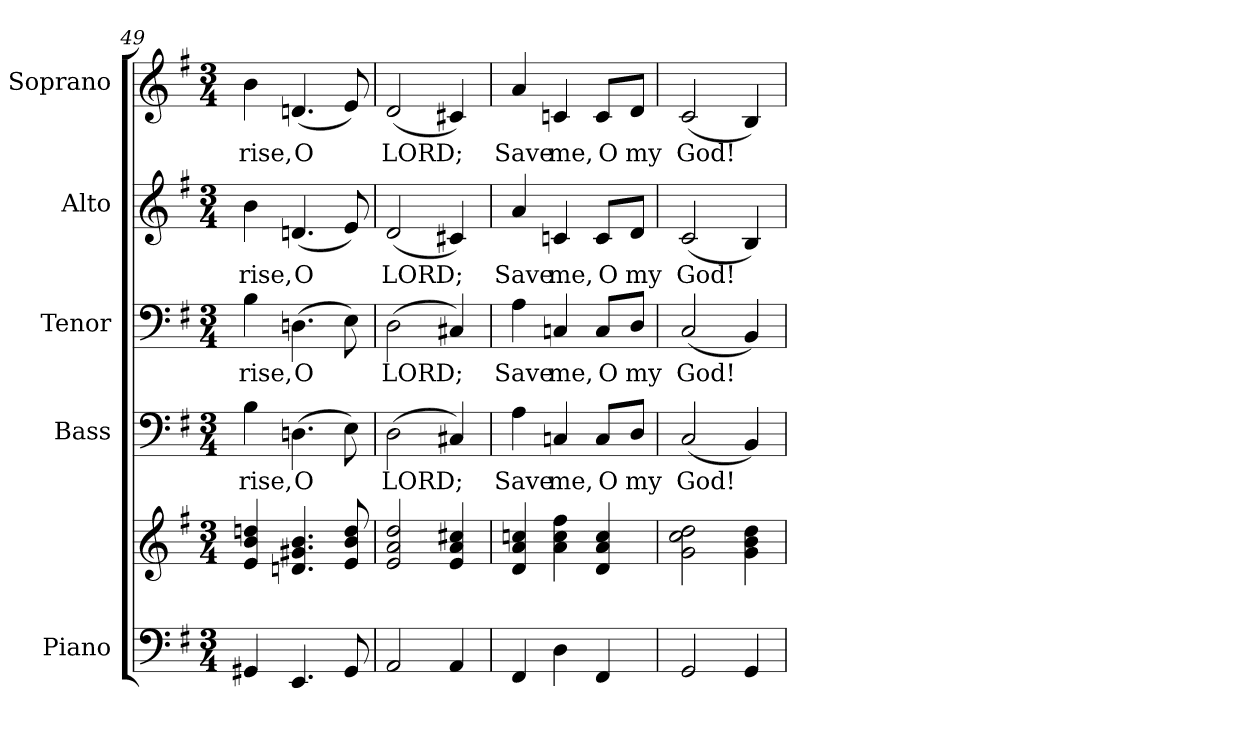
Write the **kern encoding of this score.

**kern	**kern	**kern	**text	**kern	**text	**kern	**text	**kern	**text
*part5	*part5	*part4	*part4	*part3	*part3	*part2	*part2	*part1	*part1
*staff6	*staff5	*staff4	*staff4	*staff3	*staff3	*staff2	*staff2	*staff1	*staff1
*I"Piano	*	*I"Bass	*	*I"Tenor	*	*I"Alto	*	*I"Soprano	*
*I'Pno.	*	*I'B.	*	*I'T.	*	*I'A.	*	*I'S.	*
!!LO:PB:g=z
*clefF4	*clefG2	*clefF4	*	*clefF4	*	*clefG2	*	*clefG2	*
*k[f#]	*k[f#]	*k[f#]	*	*k[f#]	*	*k[f#]	*	*k[f#]	*
*G:	*G:	*G:	*	*G:	*	*G:	*	*G:	*
*M3/4	*M3/4	*M3/4	*	*M3/4	*	*M3/4	*	*M3/4	*
=49	=49	=49	=49	=49	=49	=49	=49	=49	=49
!	!	!	!LO:LY:b:color=#000000	!	!	!	!	!	!
!	!	!	!	!	!LO:LY:b:color=#000000	!	!	!	!
!	!	!	!	!	!	!	!LO:LY:b:color=#000000	!	!
!	!	!	!	!	!	!	!	!	!LO:LY:b:color=#000000
4GG#Xi/	4ei/ 4bi 4ddni	4Bi\	-rise,	4Bi\	-rise,	4bi\	-rise,	4bi\	-rise,
!	!	!	!LO:LY:b:color=#000000	!	!	!	!	!	!
!	!	!	!	!	!LO:LY:b:color=#000000	!	!	!	!
!	!	!	!	!	!	!	!LO:LY:b:color=#000000	!	!
!	!	!	!	!	!	!	!	!	!LO:LY:b:color=#000000
4.EEi/	4.dni/ 4.g#Xi 4.bi	(4.Dni\	O	(4.Dni\	O	(4.dni/	O	(4.dni/	O
8GG#i/	8ei/ 8bi 8ddi	8Ei\)	.	8Ei\)	.	8ei/)	.	8ei/)	.
=50	=50	=50	=50	=50	=50	=50	=50	=50	=50
!	!	!	!LO:LY:b:color=#000000	!	!	!	!	!	!
!	!	!	!	!	!LO:LY:b:color=#000000	!	!	!	!
!	!	!	!	!	!	!	!LO:LY:b:color=#000000	!	!
!	!	!	!	!	!	!	!	!	!LO:LY:b:color=#000000
2AAi/	2ei/ 2ai 2ddi	(2Di\	LORD;	(2Di\	LORD;	(2di/	LORD;	(2di/	LORD;
4AAi/	4ei/ 4ai 4cc#Xi	4C#Xi/)	.	4C#Xi/)	.	4c#Xi/)	.	4c#Xi/)	.
=51	=51	=51	=51	=51	=51	=51	=51	=51	=51
!	!	!	!LO:LY:b:color=#000000	!	!	!	!	!	!
!	!	!	!	!	!LO:LY:b:color=#000000	!	!	!	!
!	!	!	!	!	!	!	!LO:LY:b:color=#000000	!	!
!	!	!	!	!	!	!	!	!	!LO:LY:b:color=#000000
4FF#i/	4di/ 4ai 4ccni	4Ai\	Save	4Ai\	Save	4ai/	Save	4ai/	Save
!	!	!	!LO:LY:b:color=#000000	!	!	!	!	!	!
!	!	!	!	!	!LO:LY:b:color=#000000	!	!	!	!
!	!	!	!	!	!	!	!LO:LY:b:color=#000000	!	!
!	!	!	!	!	!	!	!	!	!LO:LY:b:color=#000000
4Di\	4ai\ 4cci 4ff#i	4Cni/	me,	4Cni/	me,	4cni/	me,	4cni/	me,
!	!	!	!LO:LY:b:color=#000000	!	!	!	!	!	!
!	!	!	!	!	!LO:LY:b:color=#000000	!	!	!	!
!	!	!	!	!	!	!	!LO:LY:b:color=#000000	!	!
!	!	!	!	!	!	!	!	!	!LO:LY:b:color=#000000
4FF#i/	4di/ 4ai 4cci	8Ci/L	O	8Ci/L	O	8ci/L	O	8ci/L	O
!	!	!	!LO:LY:b:color=#000000	!	!	!	!	!	!
!	!	!	!	!	!LO:LY:b:color=#000000	!	!	!	!
!	!	!	!	!	!	!	!LO:LY:b:color=#000000	!	!
!	!	!	!	!	!	!	!	!	!LO:LY:b:color=#000000
.	.	8Di/J	my	8Di/J	my	8di/J	my	8di/J	my
=52	=52	=52	=52	=52	=52	=52	=52	=52	=52
!	!	!	!LO:LY:b:color=#000000	!	!	!	!	!	!
!	!	!	!	!	!LO:LY:b:color=#000000	!	!	!	!
!	!	!	!	!	!	!	!LO:LY:b:color=#000000	!	!
!	!	!	!	!	!	!	!	!	!LO:LY:b:color=#000000
2GGi/	2gi\ 2cci 2ddi	(2Ci/	God!	(2Ci/	God!	(2ci/	God!	(2ci/	God!
4GGi/	4gi\ 4bi 4ddi	4BBi/)	.	4BBi/)	.	4Bi/)	.	4Bi/)	.
=	=	=	=	=	=	=	=	=	=
*-	*-	*-	*-	*-	*-	*-	*-	*-	*-
